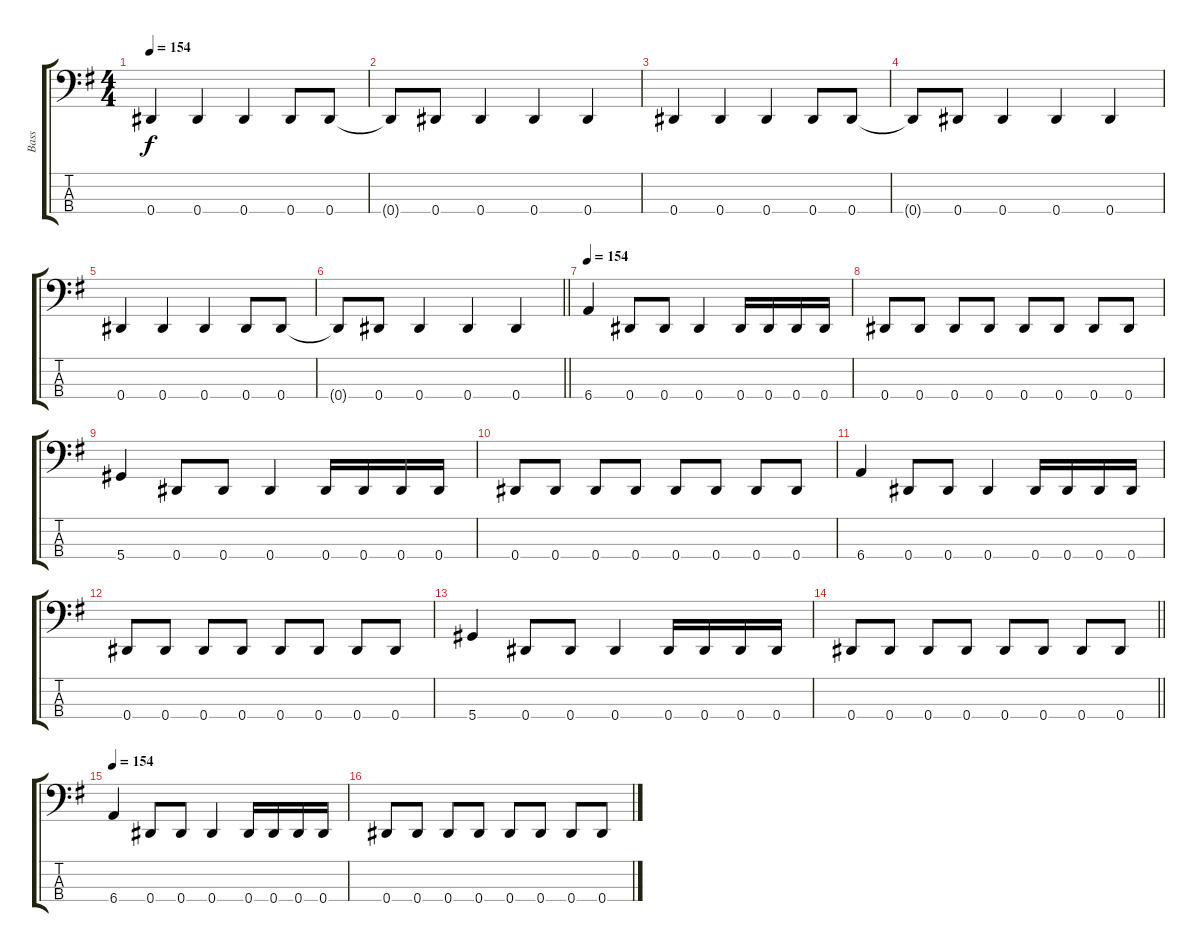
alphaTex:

\track ("Bass" "Bass") {instrument electricbasspick}
\staff {score tabs}
\tuning (Gb2 Db2 Ab1 Eb1) {hide}
\ts (4 4)
\tempo 154
\clef f4
\ks eminor
0.4.4{dy f} 0.4.4 0.4.4 0.4.8 0.4.8 |
0.4{t}.8 0.4.8 0.4.4 0.4.4 0.4.4 |
0.4.4 0.4.4 0.4.4 0.4.8 0.4.8 |
0.4{t}.8 0.4.8 0.4.4 0.4.4 0.4.4 |
0.4.4 0.4.4 0.4.4 0.4.8 0.4.8 |
\barLineRight lightlight
0.4{t}.8 0.4.8 0.4.4 0.4.4 0.4.4 |
\tempo 154
6.4.4 0.4.8 0.4.8 0.4.4 0.4.16 0.4.16 0.4.16 0.4.16 |
0.4.8 0.4.8 0.4.8 0.4.8 0.4.8 0.4.8 0.4.8 0.4.8 |
5.4.4 0.4.8 0.4.8 0.4.4 0.4.16 0.4.16 0.4.16 0.4.16 |
0.4.8 0.4.8 0.4.8 0.4.8 0.4.8 0.4.8 0.4.8 0.4.8 |
6.4.4 0.4.8 0.4.8 0.4.4 0.4.16 0.4.16 0.4.16 0.4.16 |
0.4.8 0.4.8 0.4.8 0.4.8 0.4.8 0.4.8 0.4.8 0.4.8 |
5.4.4 0.4.8 0.4.8 0.4.4 0.4.16 0.4.16 0.4.16 0.4.16 |
\barLineRight lightlight
0.4.8 0.4.8 0.4.8 0.4.8 0.4.8 0.4.8 0.4.8 0.4.8 |
\tempo 154
6.4.4 0.4.8 0.4.8 0.4.4 0.4.16 0.4.16 0.4.16 0.4.16 |
0.4.8 0.4.8 0.4.8 0.4.8 0.4.8 0.4.8 0.4.8 0.4.8
